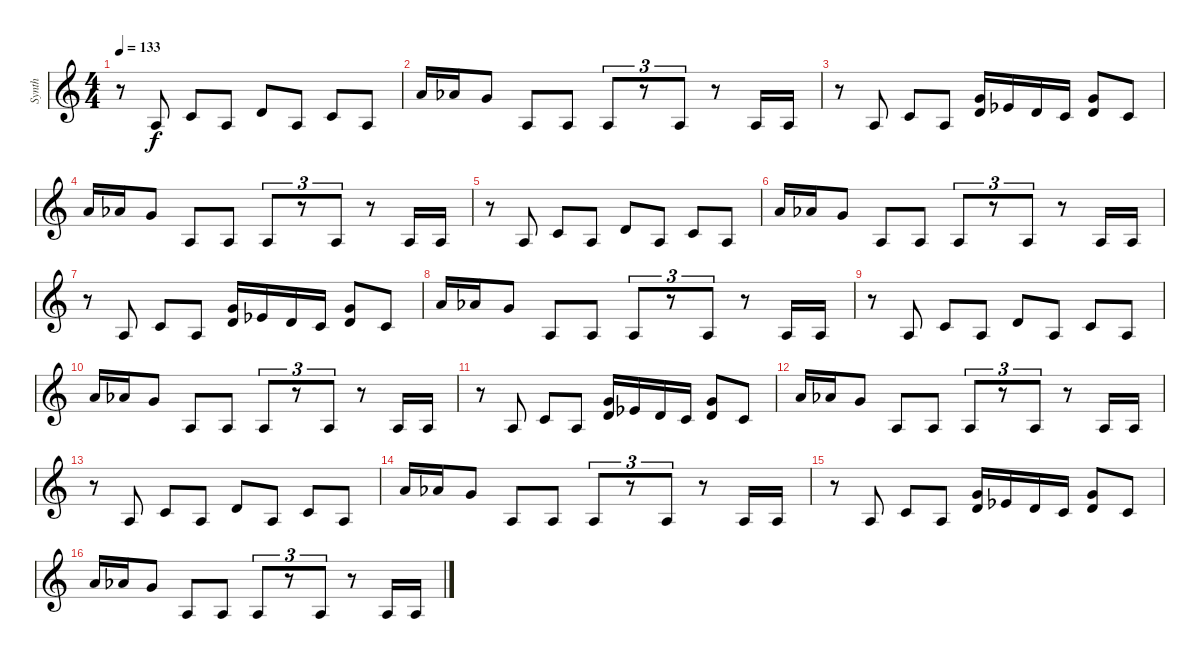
\track ("Synth" "Synth") {instrument lead8bassandlead}
\staff {score}
\tuning (E4 B3 G3 D3 A2 E2) {hide}
\ts (4 4)
\tempo 133
\clef g2
\ks c
r.8{dy f} 2.3.8 1.2.8 2.3.8 3.2.8 2.3.8 1.2.8 2.3.8 |
5.1.16 4.1{acc b}.16 3.1.8 2.3.8 2.3.8 2.3.8{tu (3 2)} r.8{tu (3 2)} 2.3.8{tu (3 2)} r.8 2.3.16 2.3.16 |
r.8 2.3.8 1.2.8 2.3.8 (3.1 3.2).16 4.2{acc b}.16 3.2.16 1.2.16 (3.1 3.2).8 1.2.8 |
5.1.16 4.1{acc b}.16 3.1.8 2.3.8 2.3.8 2.3.8{tu (3 2)} r.8{tu (3 2)} 2.3.8{tu (3 2)} r.8 2.3.16 2.3.16 |
r.8 2.3.8 1.2.8 2.3.8 3.2.8 2.3.8 1.2.8 2.3.8 |
5.1.16 4.1{acc b}.16 3.1.8 2.3.8 2.3.8 2.3.8{tu (3 2)} r.8{tu (3 2)} 2.3.8{tu (3 2)} r.8 2.3.16 2.3.16 |
r.8 2.3.8 1.2.8 2.3.8 (3.1 3.2).16 4.2{acc b}.16 3.2.16 1.2.16 (3.1 3.2).8 1.2.8 |
5.1.16 4.1{acc b}.16 3.1.8 2.3.8 2.3.8 2.3.8{tu (3 2)} r.8{tu (3 2)} 2.3.8{tu (3 2)} r.8 2.3.16 2.3.16 |
r.8 2.3.8 1.2.8 2.3.8 3.2.8 2.3.8 1.2.8 2.3.8 |
5.1.16 4.1{acc b}.16 3.1.8 2.3.8 2.3.8 2.3.8{tu (3 2)} r.8{tu (3 2)} 2.3.8{tu (3 2)} r.8 2.3.16 2.3.16 |
r.8 2.3.8 1.2.8 2.3.8 (3.1 3.2).16 4.2{acc b}.16 3.2.16 1.2.16 (3.1 3.2).8 1.2.8 |
5.1.16 4.1{acc b}.16 3.1.8 2.3.8 2.3.8 2.3.8{tu (3 2)} r.8{tu (3 2)} 2.3.8{tu (3 2)} r.8 2.3.16 2.3.16 |
r.8 2.3.8 1.2.8 2.3.8 3.2.8 2.3.8 1.2.8 2.3.8 |
5.1.16 4.1{acc b}.16 3.1.8 2.3.8 2.3.8 2.3.8{tu (3 2)} r.8{tu (3 2)} 2.3.8{tu (3 2)} r.8 2.3.16 2.3.16 |
r.8 2.3.8 1.2.8 2.3.8 (3.1 3.2).16 4.2{acc b}.16 3.2.16 1.2.16 (3.1 3.2).8 1.2.8 |
5.1.16 4.1{acc b}.16 3.1.8 2.3.8 2.3.8 2.3.8{tu (3 2)} r.8{tu (3 2)} 2.3.8{tu (3 2)} r.8 2.3.16 2.3.16
